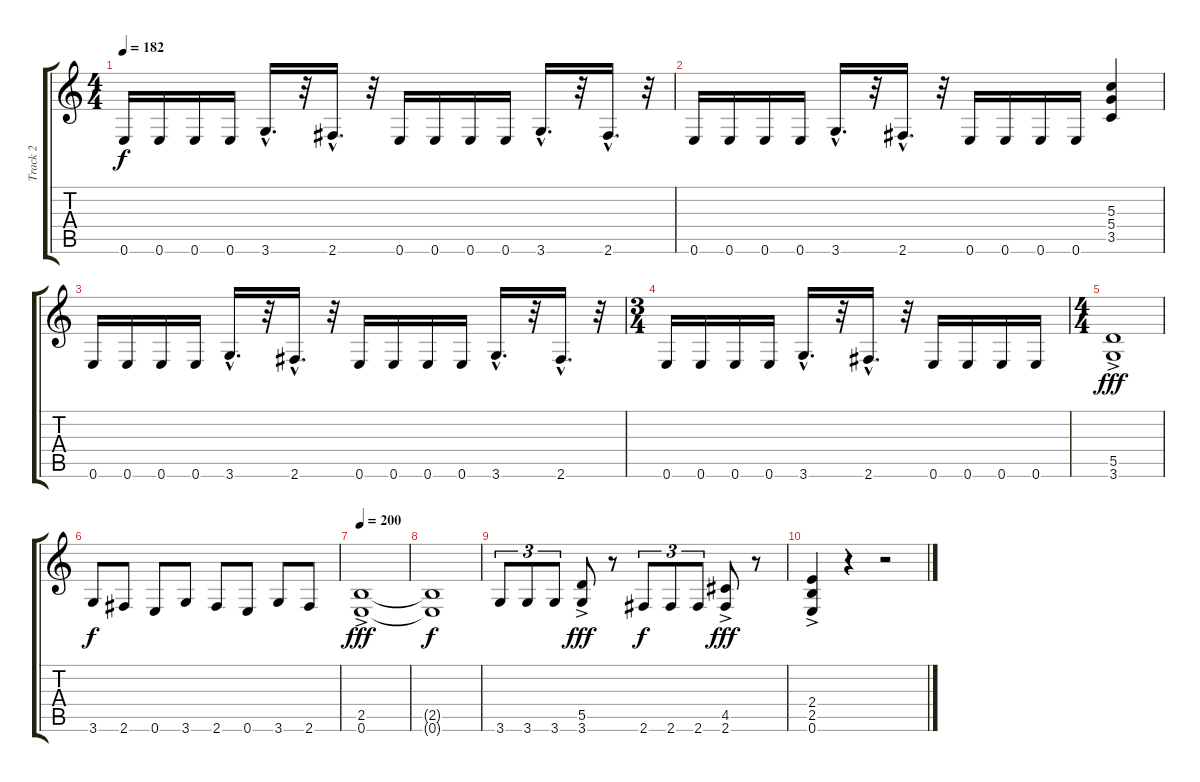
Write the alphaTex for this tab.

\track ("Track 2" "Track 2") {instrument distortionguitar}
\staff {score tabs}
\tuning (E4 B3 G3 D3 A2 E2) {hide}
\ts (4 4)
\tempo 182
\clef g2
\ks c
0.6.16{dy f} 0.6.16 0.6.16 0.6.16 3.6{hac}.16{d} r.32 2.6{hac}.16{d} r.32 0.6.16 0.6.16 0.6.16 0.6.16 3.6{hac}.16{d} r.32 2.6{hac}.16{d} r.32 |
0.6.16 0.6.16 0.6.16 0.6.16 3.6{hac}.16{d} r.32 2.6{hac}.16{d} r.32 0.6.16 0.6.16 0.6.16 0.6.16 (5.3 5.4 3.5).4 |
0.6.16 0.6.16 0.6.16 0.6.16 3.6{hac}.16{d} r.32 2.6{hac}.16{d} r.32 0.6.16 0.6.16 0.6.16 0.6.16 3.6{hac}.16{d} r.32 2.6{hac}.16{d} r.32 |
\ts (3 4)
0.6.16 0.6.16 0.6.16 0.6.16 3.6{hac}.16{d} r.32 2.6{hac}.16{d} r.32 0.6.16 0.6.16 0.6.16 0.6.16 |
\ts (4 4)
(5.5{ac} 3.6{ac}).1{dy fff} |
3.6.8{dy f} 2.6.8 0.6.8 3.6.8 2.6.8 0.6.8 3.6.8 2.6.8 |
\tempo 200
(2.5{ac} 0.6{ac}).1{dy fff} |
(2.5{t} 0.6{t}).1{dy f} |
3.6.8{tu (3 2)} 3.6.8{tu (3 2)} 3.6.8{tu (3 2)} (5.5{ac} 3.6{ac}).8{dy fff} r.8 2.6.8{tu (3 2) dy f} 2.6.8{tu (3 2)} 2.6.8{tu (3 2)} (4.5{ac} 2.6{ac}).8{dy fff} r.8 |
(2.4{ac} 2.5{ac} 0.6{ac}).4 r.4 r.2
